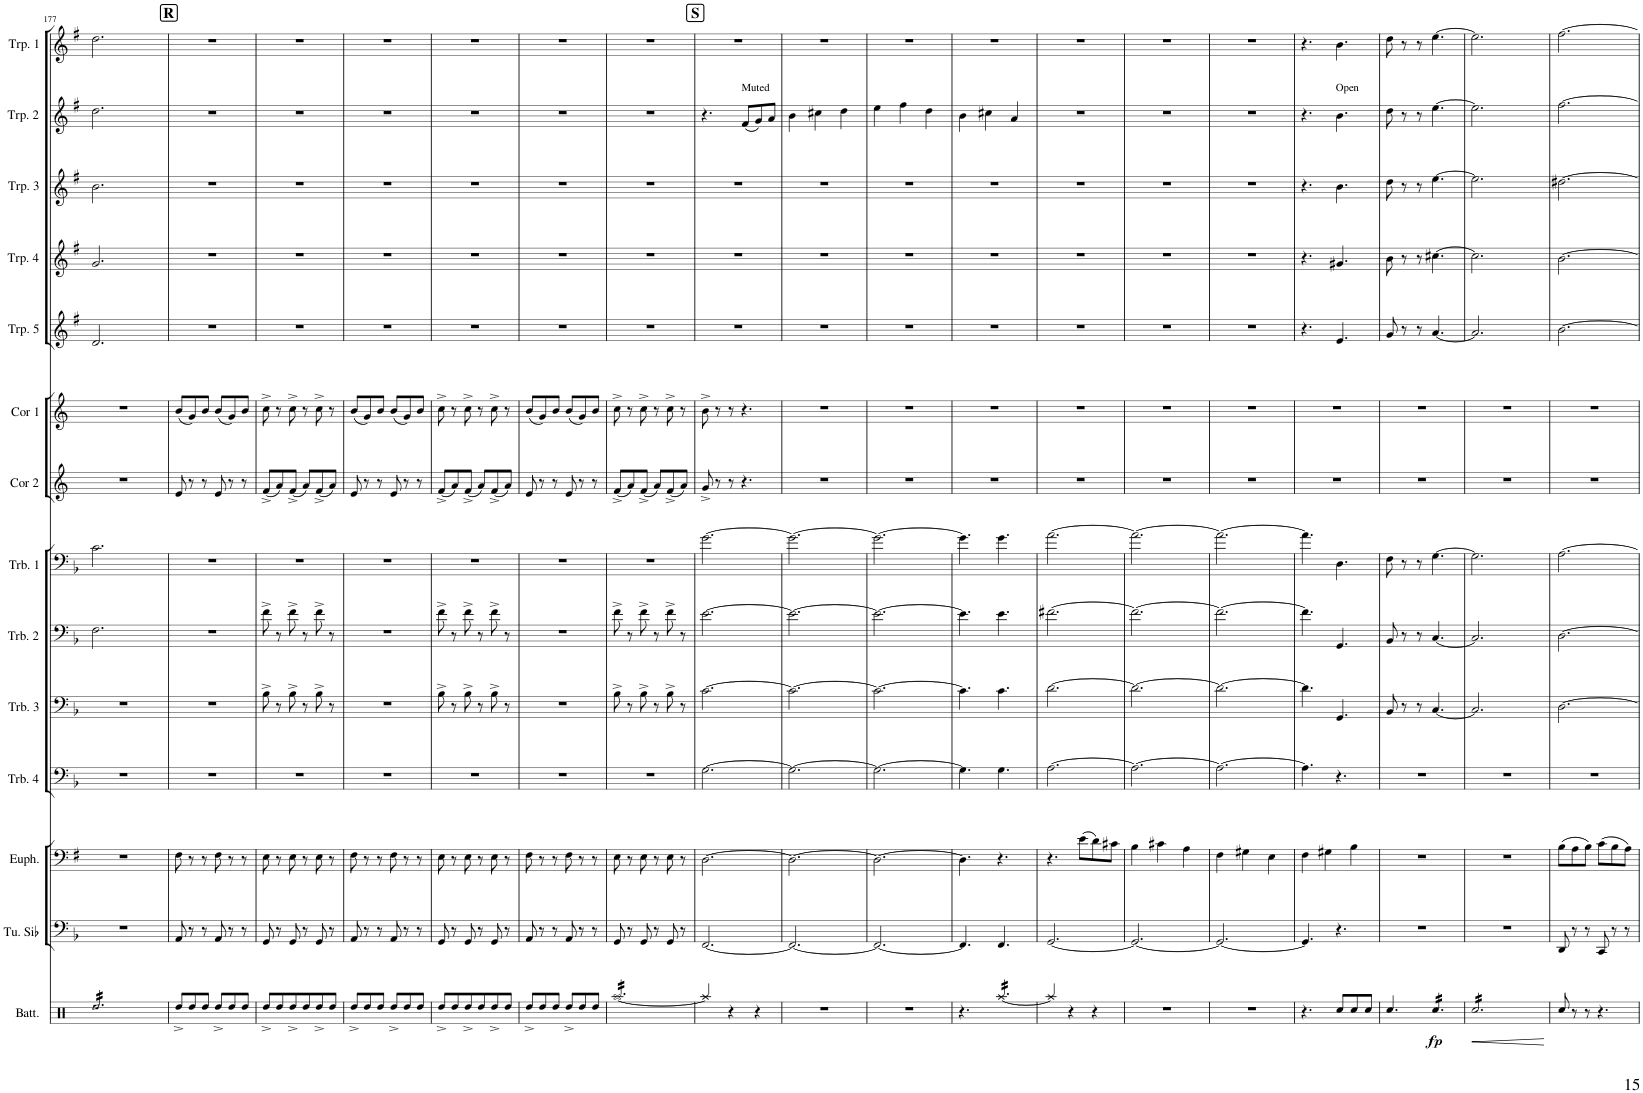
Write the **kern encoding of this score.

**kern	**dynam	**kern	**kern	**kern	**kern	**kern	**kern	**kern	**kern	**kern	**kern	**kern	**kern	**kern
*part14	*part14	*part13	*part12	*part11	*part10	*part9	*part8	*part7	*part6	*part5	*part4	*part3	*part2	*part1
*staff14	*staff14	*staff13	*staff12	*staff11	*staff10	*staff9	*staff8	*staff7	*staff6	*staff5	*staff4	*staff3	*staff2	*staff1
*I"Batterie	*	*I"Tuba en Sib	*I"Euphonium	*I"Trombone 4	*I"Trombone 3	*I"Trombone 2	*I"Trombone 1	*I"Cor 2	*I"Cor 1	*I"Trompette 5	*I"Trompette 4	*I"Trompette 3	*I"Trompette 2	*I"Trompette 1
*I'Batt.	*	*I'Tu. Sib	*I'Euph.	*I'Trb. 4	*I'Trb. 3	*I'Trb. 2	*I'Trb. 1	*I'Cor 2	*I'Cor 1	*I'Trp. 5	*I'Trp. 4	*I'Trp. 3	*I'Trp. 2	*I'Trp. 1
!!LO:PB:g=z
*clefX	*	*clefF4	*clefF4	*clefF4	*clefF4	*clefF4	*clefF4	*clefG2	*clefG2	*clefG2	*clefG2	*clefG2	*clefG2	*clefG2
*	*	*	*Trd1c2	*	*	*	*	*Trd4c7	*Trd4c7	*Trd1c2	*Trd1c2	*Trd1c2	*Trd1c2	*Trd1c2
*k[]	*	*k[b-]	*k[f#]	*k[b-]	*k[b-]	*k[b-]	*k[b-]	*k[]	*k[]	*k[f#]	*k[f#]	*k[f#]	*k[f#]	*k[f#]
*M6/8	*	*M6/8	*M6/8	*M6/8	*M6/8	*M6/8	*M6/8	*M6/8	*M6/8	*M6/8	*M6/8	*M6/8	*M6/8	*M6/8
=177	=177	=177	=177	=177	=177	=177	=177	=177	=177	=177	=177	=177	=177	=177
!LO:N:head=diamond	!	!	!	!	!	!	!	!	!	!	!	!	!	!
*tremolo	*	*	*	*	*	*	*	*	*	*	*	*	*	*
16Rdd/LL	.	2.r	2.r	2.r	2.r	2.F\	2.c\	2.r	2.r	2.d/	2.g/	2.b\	2.dd\	2.dd\
16Rdd/	.	.	.	.	.	.	.	.	.	.	.	.	.	.
16Rdd/	.	.	.	.	.	.	.	.	.	.	.	.	.	.
16Rdd/	.	.	.	.	.	.	.	.	.	.	.	.	.	.
16Rdd/	.	.	.	.	.	.	.	.	.	.	.	.	.	.
16Rdd/	.	.	.	.	.	.	.	.	.	.	.	.	.	.
16Rdd/	.	.	.	.	.	.	.	.	.	.	.	.	.	.
16Rdd/	.	.	.	.	.	.	.	.	.	.	.	.	.	.
16Rdd/	.	.	.	.	.	.	.	.	.	.	.	.	.	.
16Rdd/	.	.	.	.	.	.	.	.	.	.	.	.	.	.
16Rdd/	.	.	.	.	.	.	.	.	.	.	.	.	.	.
16Rdd/JJ	.	.	.	.	.	.	.	.	.	.	.	.	.	.
*Xtremolo	*	*	*	*	*	*	*	*	*	*	*	*	*	*
!!LO:REH:place=s1:a:B:cj:fs=14:t=R
=178	=178	=178	=178	=178	=178	=178	=178	=178	=178	=178	=178	=178	=178	=178
8Rdd^/L	.	8AA/	8F#\	2.r	2.r	2.r	2.r	8e/	(8b/L	2.r	2.r	2.r	2.r	2.r
8Rdd/	.	8r	8r	.	.	.	.	8r	8g/)	.	.	.	.	.
8Rdd/J	.	8r	8r	.	.	.	.	8r	8b/J	.	.	.	.	.
8Rdd^/L	.	8AA/	8F#\	.	.	.	.	8e/	(8b/L	.	.	.	.	.
8Rdd/	.	8r	8r	.	.	.	.	8r	8g/)	.	.	.	.	.
8Rdd/J	.	8r	8r	.	.	.	.	8r	8b/J	.	.	.	.	.
=179	=179	=179	=179	=179	=179	=179	=179	=179	=179	=179	=179	=179	=179	=179
8Rdd^/L	.	8GG/	8E\	2.r	8B-^\	8f^\	2.r	(8f^/L	8cc^\	2.r	2.r	2.r	2.r	2.r
8Rdd/	.	8r	8r	.	8r	8r	.	8a/)	8r	.	.	.	.	.
8Rdd^/	.	8GG/	8E\	.	8B-^\	8f^\	.	(8f^/J	8cc^\	.	.	.	.	.
8Rdd/	.	8r	8r	.	8r	8r	.	8a/L)	8r	.	.	.	.	.
8Rdd^/	.	8GG/	8E\	.	8B-^\	8f^\	.	(8f^/	8cc^\	.	.	.	.	.
8Rdd/J	.	8r	8r	.	8r	8r	.	8a/J)	8r	.	.	.	.	.
=180	=180	=180	=180	=180	=180	=180	=180	=180	=180	=180	=180	=180	=180	=180
8Rdd^/L	.	8AA/	8F#\	2.r	2.r	2.r	2.r	8e/	(8b/L	2.r	2.r	2.r	2.r	2.r
8Rdd/	.	8r	8r	.	.	.	.	8r	8g/)	.	.	.	.	.
8Rdd/J	.	8r	8r	.	.	.	.	8r	8b/J	.	.	.	.	.
8Rdd^/L	.	8AA/	8F#\	.	.	.	.	8e/	(8b/L	.	.	.	.	.
8Rdd/	.	8r	8r	.	.	.	.	8r	8g/)	.	.	.	.	.
8Rdd/J	.	8r	8r	.	.	.	.	8r	8b/J	.	.	.	.	.
=181	=181	=181	=181	=181	=181	=181	=181	=181	=181	=181	=181	=181	=181	=181
8Rdd^/L	.	8GG/	8E\	2.r	8B-^\	8f^\	2.r	(8f^/L	8cc^\	2.r	2.r	2.r	2.r	2.r
8Rdd/	.	8r	8r	.	8r	8r	.	8a/)	8r	.	.	.	.	.
8Rdd^/	.	8GG/	8E\	.	8B-^\	8f^\	.	(8f^/J	8cc^\	.	.	.	.	.
8Rdd/	.	8r	8r	.	8r	8r	.	8a/L)	8r	.	.	.	.	.
8Rdd^/	.	8GG/	8E\	.	8B-^\	8f^\	.	(8f^/	8cc^\	.	.	.	.	.
8Rdd/J	.	8r	8r	.	8r	8r	.	8a/J)	8r	.	.	.	.	.
=182	=182	=182	=182	=182	=182	=182	=182	=182	=182	=182	=182	=182	=182	=182
8Rdd^/L	.	8AA/	8F#\	2.r	2.r	2.r	2.r	8e/	(8b/L	2.r	2.r	2.r	2.r	2.r
8Rdd/	.	8r	8r	.	.	.	.	8r	8g/)	.	.	.	.	.
8Rdd/J	.	8r	8r	.	.	.	.	8r	8b/J	.	.	.	.	.
8Rdd^/L	.	8AA/	8F#\	.	.	.	.	8e/	(8b/L	.	.	.	.	.
8Rdd/	.	8r	8r	.	.	.	.	8r	8g/)	.	.	.	.	.
8Rdd/J	.	8r	8r	.	.	.	.	8r	8b/J	.	.	.	.	.
=183	=183	=183	=183	=183	=183	=183	=183	=183	=183	=183	=183	=183	=183	=183
*tremolo	*	*	*	*	*	*	*	*	*	*	*	*	*	*
[16Raa/LL	.	8GG/	8E\	2.r	8B-^\	8f^\	2.r	(8f^/L	8cc^\	2.r	2.r	2.r	2.r	2.r
16Raa/	.	.	.	.	.	.	.	.	.	.	.	.	.	.
16Raa/	.	8r	8r	.	8r	8r	.	8a/)	8r	.	.	.	.	.
16Raa/	.	.	.	.	.	.	.	.	.	.	.	.	.	.
16Raa/	.	8GG/	8E\	.	8B-^\	8f^\	.	(8f^/J	8cc^\	.	.	.	.	.
16Raa/	.	.	.	.	.	.	.	.	.	.	.	.	.	.
16Raa/	.	8r	8r	.	8r	8r	.	8a/L)	8r	.	.	.	.	.
16Raa/	.	.	.	.	.	.	.	.	.	.	.	.	.	.
16Raa/	.	8GG/	8E\	.	8B-^\	8f^\	.	(8f^/	8cc^\	.	.	.	.	.
16Raa/	.	.	.	.	.	.	.	.	.	.	.	.	.	.
16Raa/	.	8r	8r	.	8r	8r	.	8a/J)	8r	.	.	.	.	.
16Raa/JJ	.	.	.	.	.	.	.	.	.	.	.	.	.	.
*Xtremolo	*	*	*	*	*	*	*	*	*	*	*	*	*	*
!!LO:REH:place=s1:a:B:cj:fs=14:t=S
=184	=184	=184	=184	=184	=184	=184	=184	=184	=184	=184	=184	=184	=184	=184
4Raa/]	.	[2.FF/	[2.D\	[2.G\	[2.c\	[2.e\	[2.g\	8g^/	8b^\	2.r	2.r	2.r	4.r	2.r
.	.	.	.	.	.	.	.	8r	8r	.	.	.	.	.
4r	.	.	.	.	.	.	.	8r	8r	.	.	.	.	.
!	!	!	!	!	!	!	!	!	!	!	!	!	!LO:TX:a:t=Muted	!
.	.	.	.	.	.	.	.	4.r	4.r	.	.	.	(8f#/L	.
4r	.	.	.	.	.	.	.	.	.	.	.	.	8g/)	.
.	.	.	.	.	.	.	.	.	.	.	.	.	8a/J	.
=185	=185	=185	=185	=185	=185	=185	=185	=185	=185	=185	=185	=185	=185	=185
2.r	.	2.FF/_	2.D\_	2.G\_	2.c\_	2.e\_	2.g\_	2.r	2.r	2.r	2.r	2.r	4b\	2.r
.	.	.	.	.	.	.	.	.	.	.	.	.	4cc#X\	.
.	.	.	.	.	.	.	.	.	.	.	.	.	4dd\	.
=186	=186	=186	=186	=186	=186	=186	=186	=186	=186	=186	=186	=186	=186	=186
2.r	.	2.FF/_	2.D\_	2.G\_	2.c\_	2.e\_	2.g\_	2.r	2.r	2.r	2.r	2.r	4ee\	2.r
.	.	.	.	.	.	.	.	.	.	.	.	.	4ff#\	.
.	.	.	.	.	.	.	.	.	.	.	.	.	4dd\	.
=187	=187	=187	=187	=187	=187	=187	=187	=187	=187	=187	=187	=187	=187	=187
4.r	.	4.FF/]	4.D\]	4.G\]	4.c\]	4.e\]	4.g\]	2.r	2.r	2.r	2.r	2.r	4b\	2.r
.	.	.	.	.	.	.	.	.	.	.	.	.	4cc#X\	.
*tremolo	*	*	*	*	*	*	*	*	*	*	*	*	*	*
[16Raa/LL	.	4.FF/	4.r	4.G\	4.c\	4.e\	4.g\	.	.	.	.	.	.	.
16Raa/	.	.	.	.	.	.	.	.	.	.	.	.	.	.
16Raa/	.	.	.	.	.	.	.	.	.	.	.	.	4a/	.
16Raa/	.	.	.	.	.	.	.	.	.	.	.	.	.	.
16Raa/	.	.	.	.	.	.	.	.	.	.	.	.	.	.
16Raa/JJ	.	.	.	.	.	.	.	.	.	.	.	.	.	.
*Xtremolo	*	*	*	*	*	*	*	*	*	*	*	*	*	*
=188	=188	=188	=188	=188	=188	=188	=188	=188	=188	=188	=188	=188	=188	=188
4Raa/]	.	[2.GG/	4.r	[2.A\	[2.d\	[2.f#X\	[2.a\	2.r	2.r	2.r	2.r	2.r	2.r	2.r
4r	.	.	.	.	.	.	.	.	.	.	.	.	.	.
.	.	.	(8e\L	.	.	.	.	.	.	.	.	.	.	.
4r	.	.	8d\)	.	.	.	.	.	.	.	.	.	.	.
.	.	.	8c#X\J	.	.	.	.	.	.	.	.	.	.	.
=189	=189	=189	=189	=189	=189	=189	=189	=189	=189	=189	=189	=189	=189	=189
2.r	.	2.GG/_	4B\	2.A\_	2.d\_	2.f#\_	2.a\_	2.r	2.r	2.r	2.r	2.r	2.r	2.r
.	.	.	4c#X\	.	.	.	.	.	.	.	.	.	.	.
.	.	.	4A\	.	.	.	.	.	.	.	.	.	.	.
=190	=190	=190	=190	=190	=190	=190	=190	=190	=190	=190	=190	=190	=190	=190
2.r	.	2.GG/_	4F#\	2.A\_	2.d\_	2.f#\_	2.a\_	2.r	2.r	2.r	2.r	2.r	2.r	2.r
.	.	.	4G#X\	.	.	.	.	.	.	.	.	.	.	.
.	.	.	4E\	.	.	.	.	.	.	.	.	.	.	.
=191	=191	=191	=191	=191	=191	=191	=191	=191	=191	=191	=191	=191	=191	=191
4.r	.	4.GG/]	4F#\	4.A\]	4.d\]	4.f#\]	4.a\]	2.r	2.r	4.r	4.r	4.r	4.r	4.r
.	.	.	4G#X\	.	.	.	.	.	.	.	.	.	.	.
!	!	!	!	!	!	!	!	!	!	!	!	!	!LO:TX:a:t=Open	!
8Rcc/L	.	4.r	.	4.r	4.GG/	4.GG/	4.D\	.	.	4.e/	4.g#X/	4.b\	4.b\	4.b\
8Rcc/	.	.	4B\	.	.	.	.	.	.	.	.	.	.	.
8Rcc/J	.	.	.	.	.	.	.	.	.	.	.	.	.	.
=192	=192	=192	=192	=192	=192	=192	=192	=192	=192	=192	=192	=192	=192	=192
4.Rcc/	.	2.r	2.r	2.r	8BB-/	8BB-/	8F\	2.r	2.r	8g/	8b\	8dd\	8dd\	8dd\
.	.	.	.	.	8r	8r	8r	.	.	8r	8r	8r	8r	8r
.	.	.	.	.	8r	8r	8r	.	.	8r	8r	8r	8r	8r
!	!LO:DY:b	!	!	!	!	!	!	!	!	!	!	!	!	!
*tremolo	*	*	*	*	*	*	*	*	*	*	*	*	*	*
16Rcc/LL	fp	.	.	.	[4.C/	[4.C/	[4.G\	.	.	[4.a/	[4.cc#X\	[4.ee\	[4.ee\	[4.ee\
16Rcc/	.	.	.	.	.	.	.	.	.	.	.	.	.	.
16Rcc/	.	.	.	.	.	.	.	.	.	.	.	.	.	.
16Rcc/	.	.	.	.	.	.	.	.	.	.	.	.	.	.
16Rcc/	.	.	.	.	.	.	.	.	.	.	.	.	.	.
16Rcc/JJ	.	.	.	.	.	.	.	.	.	.	.	.	.	.
=193	=193	=193	=193	=193	=193	=193	=193	=193	=193	=193	=193	=193	=193	=193
16Rcc/LL	.	2.r	2.r	2.r	2.C/]	2.C/]	2.G\]	2.r	2.r	2.a/]	2.cc#\]	2.ee\]	2.ee\]	2.ee\]
16Rcc/	.	.	.	.	.	.	.	.	.	.	.	.	.	.
16Rcc/	.	.	.	.	.	.	.	.	.	.	.	.	.	.
16Rcc/	.	.	.	.	.	.	.	.	.	.	.	.	.	.
16Rcc/	.	.	.	.	.	.	.	.	.	.	.	.	.	.
16Rcc/	.	.	.	.	.	.	.	.	.	.	.	.	.	.
16Rcc/	.	.	.	.	.	.	.	.	.	.	.	.	.	.
16Rcc/	.	.	.	.	.	.	.	.	.	.	.	.	.	.
16Rcc/	.	.	.	.	.	.	.	.	.	.	.	.	.	.
16Rcc/	.	.	.	.	.	.	.	.	.	.	.	.	.	.
16Rcc/	.	.	.	.	.	.	.	.	.	.	.	.	.	.
16Rcc/JJ	.	.	.	.	.	.	.	.	.	.	.	.	.	.
*Xtremolo	*	*	*	*	*	*	*	*	*	*	*	*	*	*
=194	=194	=194	=194	=194	=194	=194	=194	=194	=194	=194	=194	=194	=194	=194
8Rcc/	.	8DD/	(8B\L	2.r	[2.D\	[2.D\	[2.A\	2.r	2.r	[2.b\	[2.b\	[2.dd#X\	[2.ff#\	[2.ff#\
8r	.	8r	8A\	.	.	.	.	.	.	.	.	.	.	.
8r	.	8r	8B\J)	.	.	.	.	.	.	.	.	.	.	.
4.r	.	8CC/	(8c\L	.	.	.	.	.	.	.	.	.	.	.
.	.	8r	8B\	.	.	.	.	.	.	.	.	.	.	.
.	.	8r	8A\J)	.	.	.	.	.	.	.	.	.	.	.
=	=	=	=	=	=	=	=	=	=	=	=	=	=	=
*-	*-	*-	*-	*-	*-	*-	*-	*-	*-	*-	*-	*-	*-	*-
